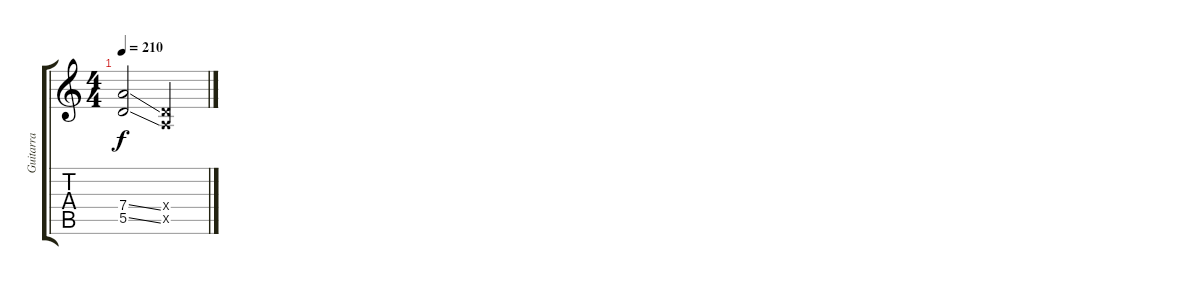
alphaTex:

\track ("Guitarra" "Guitarra") {instrument distortionguitar}
\staff {score tabs}
\tuning (E4 B3 G3 D3 A2 E2) {hide}
\ts (4 4)
\tempo 210
\clef g2
\ks c
(7.4{ss} 5.5{ss}).2{dy f} (0.4{x} 0.5{x}).2
